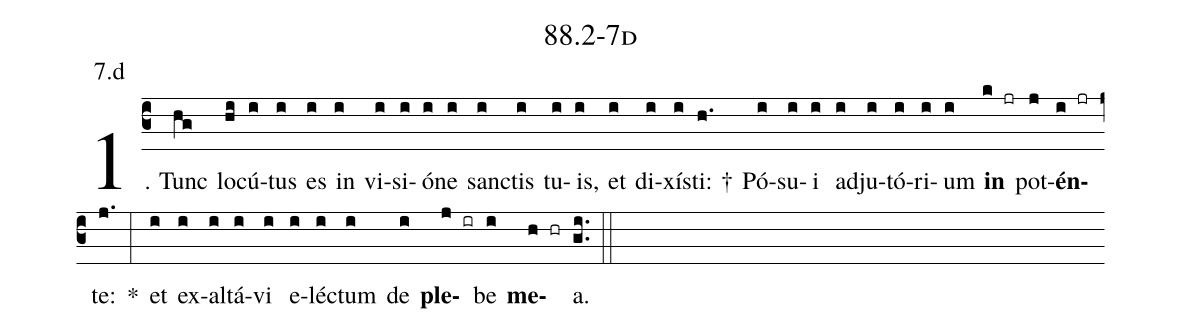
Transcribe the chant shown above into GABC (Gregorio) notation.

name: 88.2-7d;
annotation: 7.d;
%%
(c3)1. Tunc(hg) lo(hi)cú(i)tus(i) es(i) in(i) vi(i)si(i)ó(i)ne(i) sanc(i)tis(i) tu(i)is,(i) et(i) di(i)xís(i)ti: †(h.) Pó(i)su(i)i(i) ad(i)ju(i)tó(i)ri(i)um(i) <b>in</b>(k jr) pot(j)<b>én</b>(i jr)te:(j.) *(:) et(i) ex(i)al(i)tá(i)vi(i) e(i)léc(i)tum(i) de(i) <b>ple</b>(j ir)be(i) <b>me</b>(h hr)a.(gi..) (::)


%E(i) u(i) o(j) u(i) a(h) e.(gi..) (::)
